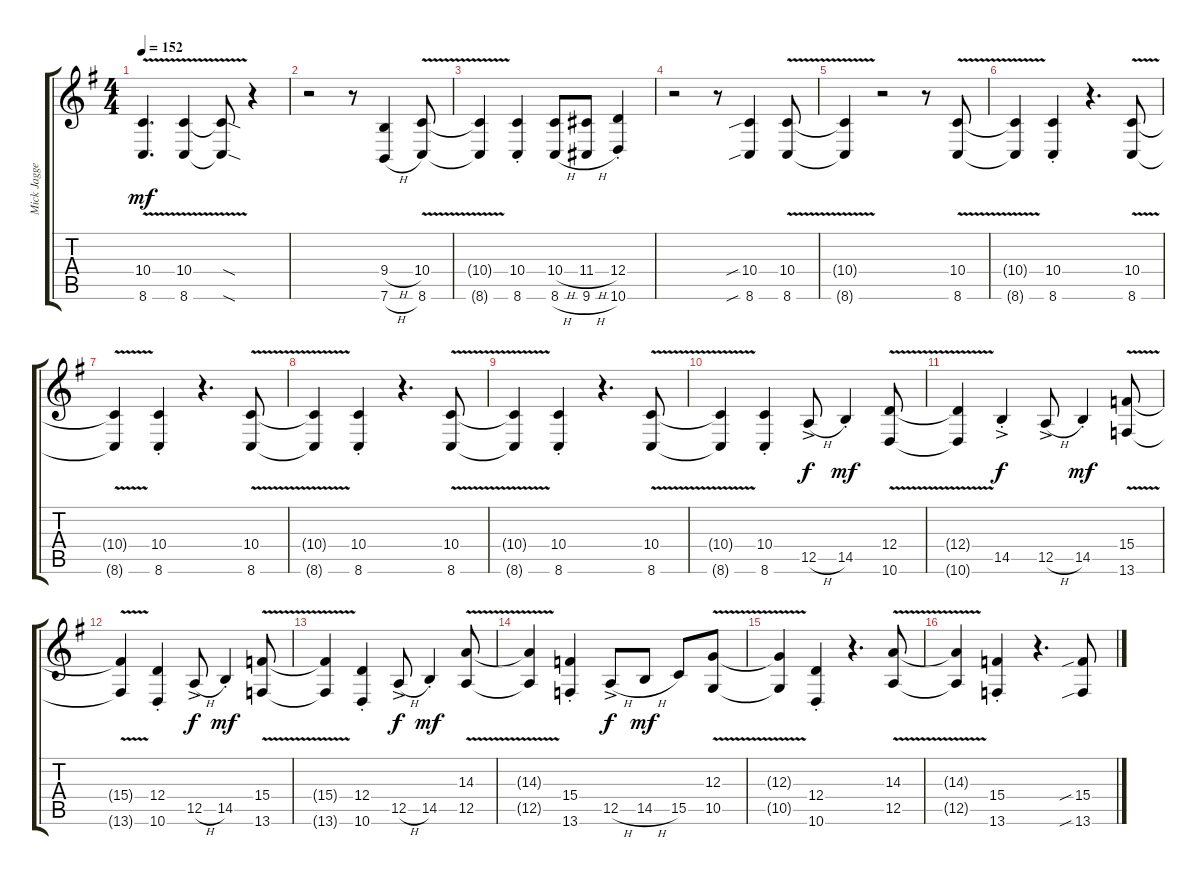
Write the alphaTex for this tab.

\track ("Mick Jagger - Vocals & Bobby Keyes - Sax" "Mick Jagge") {instrument altosax}
\staff {score tabs}
\tuning (E4 B3 G3 D3 A2 E2) {hide}
\ts (4 4)
\tempo 152
\clef g2
\ks g
(10.4{v t} 8.6{v t}).4{d dy mf} (10.4{v} 8.6{v}).4 (10.4{sod t} 8.6{sod t}).8 r.4 |
r.2 r.8 (9.4{h} 7.6{h}).4 (10.4{v} 8.6{v}).8 |
(10.4{v t} 8.6{v t}).4 (10.4{st} 8.6{st}).4 (10.4{h} 8.6{h}).8 (11.4{h} 9.6{h}).8 (12.4{st} 10.6{st}).4 |
r.2 r.8 (10.4{sib} 8.6{sib}).4 (10.4{v} 8.6{v}).8 |
(10.4{v t} 8.6{v t}).4 r.2 r.8 (10.4{v} 8.6{v}).8 |
(10.4{v t} 8.6{v t}).4 (10.4{st} 8.6{st}).4 r.4{d} (10.4{v} 8.6{v}).8 |
(10.4{v t} 8.6{v t}).4 (10.4{st} 8.6{st}).4 r.4{d} (10.4{v} 8.6{v}).8 |
(10.4{v t} 8.6{v t}).4 (10.4{st} 8.6{st}).4 r.4{d} (10.4{v} 8.6{v}).8 |
(10.4{v t} 8.6{v t}).4 (10.4{st} 8.6{st}).4 r.4{d} (10.4{v} 8.6{v}).8 |
(10.4{v t} 8.6{v t}).4 (10.4{st} 8.6{st}).4 12.5{h ac}.8{dy f} 14.5{st}.4{dy mf} (12.4{v} 10.6{v}).8 |
(12.4{v t} 10.6{v t}).4 14.5{ac st}.4{dy f} 12.5{h ac}.8 14.5{st}.4{dy mf} (15.4{v} 13.6{v}).8 |
(15.4{v t} 13.6{v t}).4 (12.4{st} 10.6{st}).4 12.5{h ac}.8{dy f} 14.5{st}.4{dy mf} (15.4{v} 13.6{v}).8 |
(15.4{v t} 13.6{v t}).4 (12.4{st} 10.6{st}).4 12.5{h ac}.8{dy f} 14.5{st}.4{dy mf} (14.3{v} 12.5{v}).8 |
(14.3{v t} 12.5{v t}).4 (15.4{st} 13.6{st}).4 12.5{h ac}.8{dy f} 14.5{h}.8{dy mf} 15.5.8 (12.3{v} 10.5{v}).8 |
(12.3{v t} 10.5{v t}).4 (12.4{st} 10.6{st}).4 r.4{d} (14.3{v} 12.5{v}).8 |
(14.3{v t} 12.5{v t}).4 (15.4{st} 13.6{st}).4 r.4{d} (15.4{sib} 13.6{sib}).8
